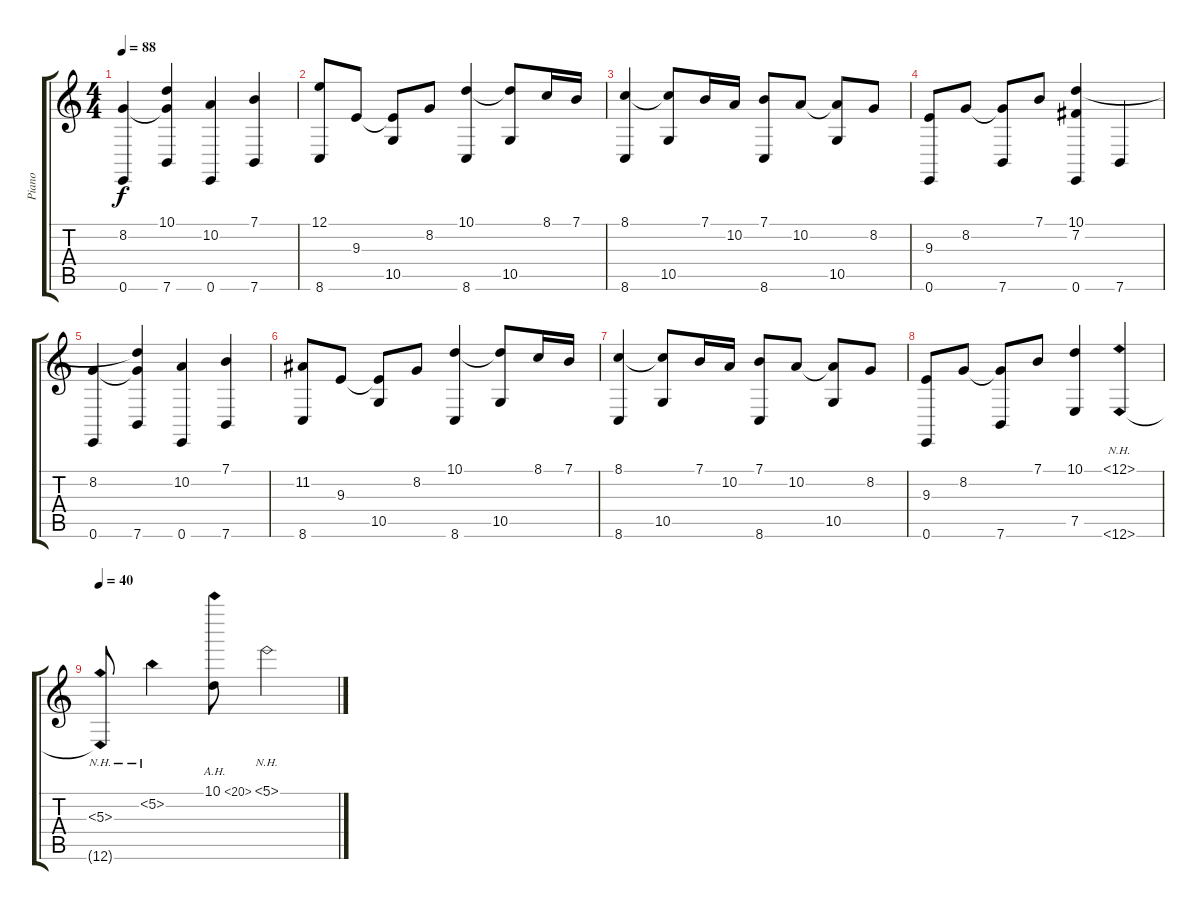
\track ("Piano" "Piano") {instrument acousticgrandpiano}
\staff {score tabs}
\tuning (E4 B3 G3 D3 A2 E2) {hide}
\ts (4 4)
\tempo 88
\clef g2
\ks c
(8.2 0.6).4{dy f} (10.1{t} 8.2{t} 7.6).4 (10.2 0.6).4 (7.1 7.6).4 |
(12.1 8.6).8 9.3.8 (9.3{t} 10.5).8 8.2.8 (10.1 8.6).4 (10.1{t} 10.5).8 8.1.16 7.1.16 |
(8.1 8.6).4 (8.1{t} 10.5).8 7.1.16 10.2.16 (7.1 8.6).8 10.2.8 (10.2{t} 10.5).8 8.2.8 |
(9.3 0.6).8 8.2.8 (8.2{t} 7.6).8 7.1.8 (10.1 7.2 0.6).4 7.6.4 |
(8.2 0.6).4 (10.1{t} 8.2{t} 7.6).4 (10.2 0.6).4 (7.1 7.6).4 |
(11.2 8.6).8 9.3.8 (9.3{t} 10.5).8 8.2.8 (10.1 8.6).4 (10.1{t} 10.5).8 8.1.16 7.1.16 |
(8.1 8.6).4 (8.1{t} 10.5).8 7.1.16 10.2.16 (7.1 8.6).8 10.2.8 (10.2{t} 10.5).8 8.2.8 |
(9.3 0.6).8 8.2.8 (8.2{t} 7.6).8 7.1.8 (10.1 7.5).4 (12.1{nh} 12.6{nh}).4 |
\tempo 40
(5.3{nh} 12.6{nh t}).8 5.2{nh}.4 10.1{ah 10}.8 5.1{nh}.2
